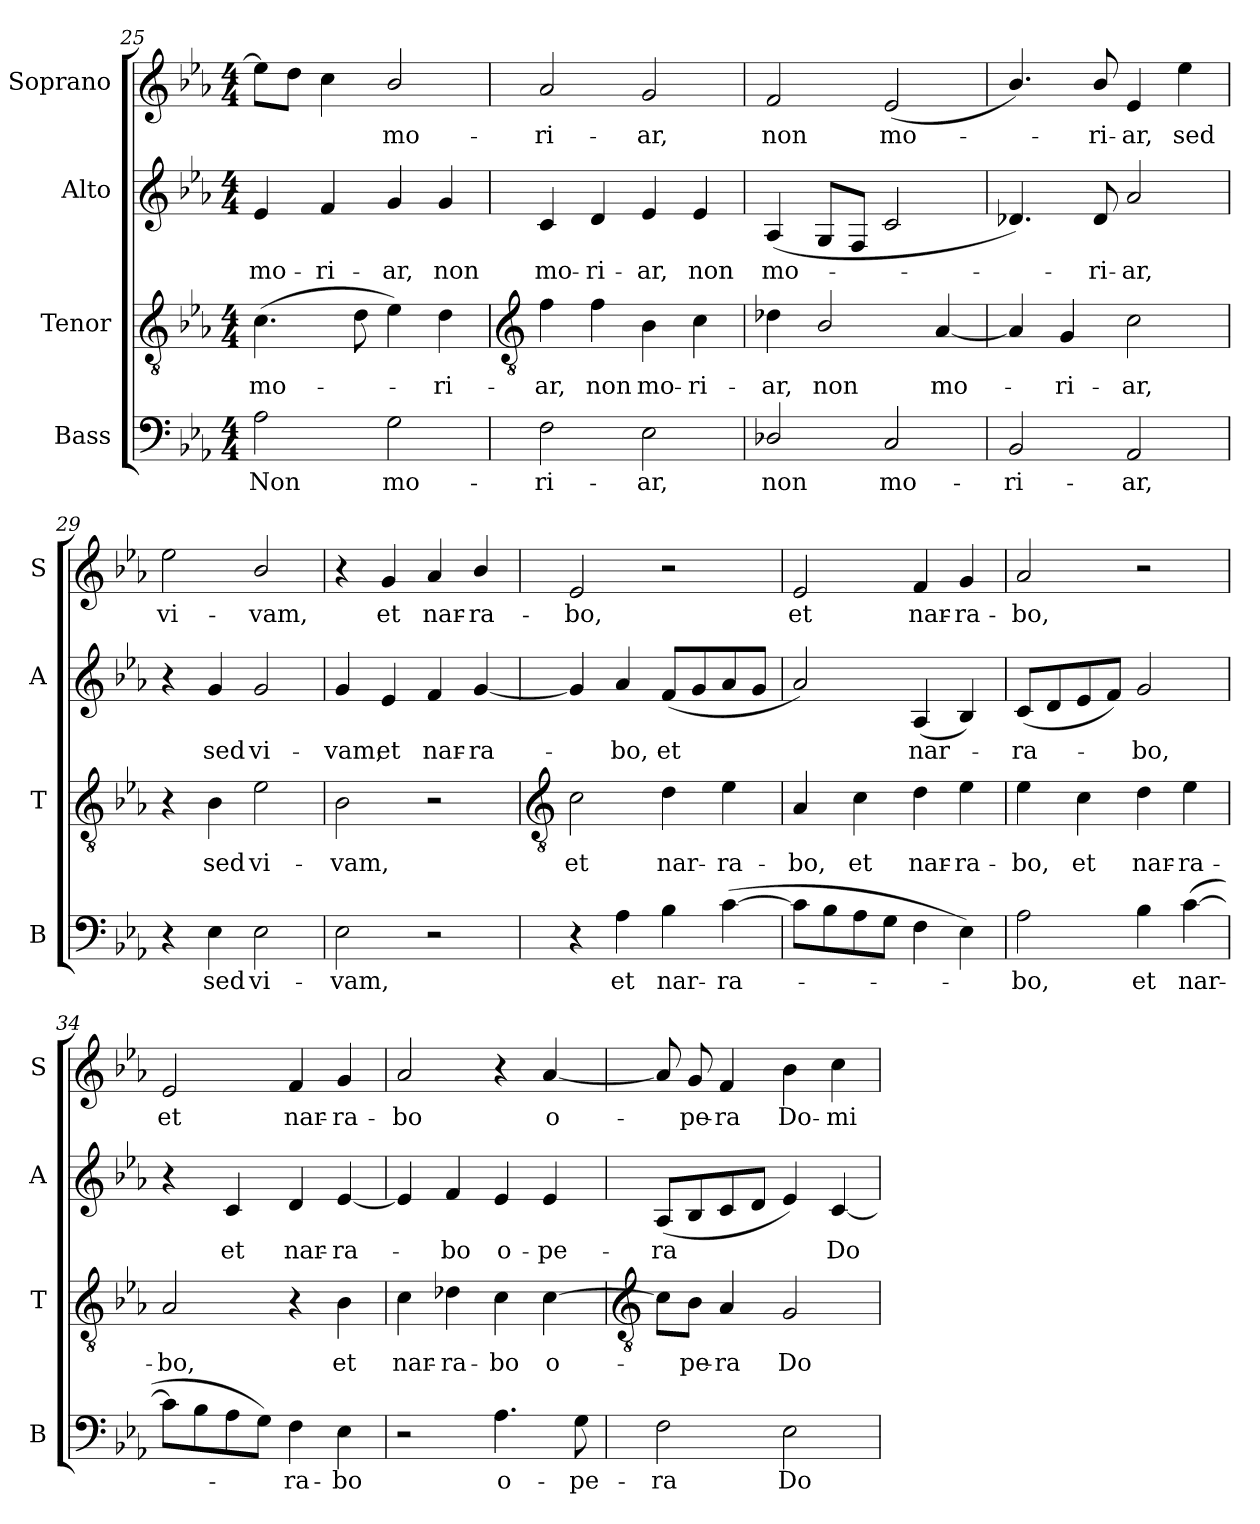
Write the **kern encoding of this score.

**kern	**text	**kern	**text	**kern	**text	**kern	**text
*part4	*part4	*part3	*part3	*part2	*part2	*part1	*part1
*staff4	*staff4	*staff3	*staff3	*staff2	*staff2	*staff1	*staff1
*I"Bass	*	*I"Tenor	*	*I"Alto	*	*I"Soprano	*
*I'B	*	*I'T	*	*I'A	*	*I'S	*
*clefF4	*	*clefGv2	*	*clefG2	*	*clefG2	*
*k[b-e-a-]	*	*k[b-e-a-]	*	*k[b-e-a-]	*	*k[b-e-a-]	*
*E-:	*	*E-:	*	*E-:	*	*E-:	*
*M4/4	*	*M4/4	*	*M4/4	*	*M4/4	*
=25	=25	=25	=25	=25	=25	=25	=25
!	!LO:LY:b	!	!LO:LY:b	!	!LO:LY:b	!	!
2A-	Non	(>4.c	mo-	4e-	mo-	8ee-L]	.
.	.	.	.	.	.	8ddJ	.
!	!	!	!	!	!LO:LY:b	!	!
.	.	.	.	4f	-ri-	4cc	.
.	.	8d	.	.	.	.	.
!	!LO:LY:b	!	!	!	!LO:LY:b	!	!LO:LY:b
2G	mo-	4e-)	.	4g	-ar,	2b-/	mo-
!	!	!	!LO:LY:b	!	!LO:LY:b	!	!
.	.	4d	ri-	4g	non	.	.
!!LO:LB:g=z
=26	=26	=26	=26	=26	=26	=26	=26
*	*	*clefGv2	*	*	*	*	*
!	!LO:LY:b	!	!LO:LY:b	!	!LO:LY:b	!	!LO:LY:b
2F	-ri-	4f	-ar,	4c	mo-	2a-	-ri-
!	!	!	!LO:LY:b	!	!LO:LY:b	!	!
.	.	4f	non	4d	-ri-	.	.
!	!LO:LY:b	!	!LO:LY:b	!	!LO:LY:b	!	!LO:LY:b
2E-	-ar,	4B-	mo-	4e-	-ar,	2g	-ar,
!	!	!	!LO:LY:b	!	!LO:LY:b	!	!
.	.	4c	-ri-	4e-	non	.	.
=27	=27	=27	=27	=27	=27	=27	=27
!	!LO:LY:b	!	!LO:LY:b	!	!LO:LY:b	!	!LO:LY:b
2D-X/	non	4d-X	-ar,	(<4A-	mo-	2f	non
!	!	!	!LO:LY:b	!	!	!	!
.	.	2B-/	non	8GL	.	.	.
.	.	.	.	8FJ	.	.	.
!	!LO:LY:b	!	!	!	!	!	!LO:LY:b
2C	mo-	.	.	2c	.	(<2e-	mo-
!	!	!	!LO:LY:b	!	!	!	!
.	.	[4A-	mo-	.	.	.	.
=28	=28	=28	=28	=28	=28	=28	=28
!	!LO:LY:b	!	!	!	!	!	!
2BB-	-ri-	4A-]	.	4.d-X)	.	4.b-/)	.
!	!	!	!LO:LY:b	!	!	!	!
.	.	4G	ri-	.	.	.	.
!	!	!	!	!	!LO:LY:b	!	!LO:LY:b
.	.	.	.	8d-	ri-	8b-/	ri-
!	!LO:LY:b	!	!LO:LY:b	!	!LO:LY:b	!	!LO:LY:b
2AA-	-ar,	2c	-ar,	2a-	-ar,	4e-	-ar,
!	!	!	!	!	!	!	!LO:LY:b
.	.	.	.	.	.	4ee-	sed
=29	=29	=29	=29	=29	=29	=29	=29
!	!	!	!	!	!	!	!LO:LY:b
4r	.	4r	.	4r	.	2ee-	vi-
!	!LO:LY:b	!	!LO:LY:b	!	!LO:LY:b	!	!
4E-	sed	4B-	sed	4g	sed	.	.
!	!LO:LY:b	!	!LO:LY:b	!	!LO:LY:b	!	!LO:LY:b
2E-	vi-	2e-	vi-	2g	vi-	2b-/	-vam,
=30	=30	=30	=30	=30	=30	=30	=30
!	!LO:LY:b	!	!LO:LY:b	!	!LO:LY:b	!	!
2E-	-vam,	2B-	-vam,	4g	-vam,	4r	.
!	!	!	!	!	!LO:LY:b	!	!LO:LY:b
.	.	.	.	4e-	et	4g	et
!	!	!	!	!	!LO:LY:b	!	!LO:LY:b
2r	.	2r	.	4f	nar-	4a-	nar-
!	!	!	!	!	!LO:LY:b	!	!LO:LY:b
.	.	.	.	[4g	-ra-	4b-/	-ra-
!!LO:LB:g=z
=31	=31	=31	=31	=31	=31	=31	=31
*	*	*clefGv2	*	*	*	*	*
!	!	!	!LO:LY:b	!	!	!	!LO:LY:b
4r	.	2c	et	4g]	.	2e-	-bo,
!	!LO:LY:b	!	!	!	!LO:LY:b	!	!
4A-	et	.	.	4a-	bo,	.	.
!	!LO:LY:b	!	!LO:LY:b	!	!LO:LY:b	!	!
4B-	nar-	4d	nar-	(<8fL	et	2r	.
.	.	.	.	8g	.	.	.
!	!LO:LY:b	!	!LO:LY:b	!	!	!	!
(>[4c	-ra-	4e-	-ra-	8a-	.	.	.
.	.	.	.	8gJ	.	.	.
=32	=32	=32	=32	=32	=32	=32	=32
!	!	!	!LO:LY:b	!	!	!	!LO:LY:b
8cL]	.	4A-	-bo,	2a-)	.	2e-	et
8B-	.	.	.	.	.	.	.
!	!	!	!LO:LY:b	!	!	!	!
8A-	.	4c	et	.	.	.	.
8GJ	.	.	.	.	.	.	.
!	!	!	!LO:LY:b	!	!LO:LY:b	!	!LO:LY:b
4F	.	4d	nar-	(<4A-	nar-	4f	nar-
!	!	!	!LO:LY:b	!	!	!	!LO:LY:b
4E-)	.	4e-	-ra-	4B-)	.	4g	-ra-
=33	=33	=33	=33	=33	=33	=33	=33
!	!LO:LY:b	!	!LO:LY:b	!	!LO:LY:b	!	!LO:LY:b
2A-	bo,	4e-	-bo,	(<8cL	ra-	2a-	-bo,
.	.	.	.	8d	.	.	.
!	!	!	!LO:LY:b	!	!	!	!
.	.	4c	et	8e-	.	.	.
.	.	.	.	8fJ)	.	.	.
!	!LO:LY:b	!	!LO:LY:b	!	!LO:LY:b	!	!
4B-	et	4d	nar-	2g	bo,	2r	.
!	!LO:LY:b	!	!LO:LY:b	!	!	!	!
(>[4c	nar-	4e-	-ra-	.	.	.	.
=34	=34	=34	=34	=34	=34	=34	=34
!	!	!	!LO:LY:b	!	!	!	!LO:LY:b
8cL]	.	2A-	-bo,	4r	.	2e-	et
8B-	.	.	.	.	.	.	.
!	!	!	!	!	!LO:LY:b	!	!
8A-	.	.	.	4c	et	.	.
8GJ)	.	.	.	.	.	.	.
!	!LO:LY:b	!	!	!	!LO:LY:b	!	!LO:LY:b
4F	ra-	4r	.	4d	nar-	4f	nar-
!	!LO:LY:b	!	!LO:LY:b	!	!LO:LY:b	!	!LO:LY:b
4E-	-bo	4B-	et	[4e-	-ra-	4g	-ra-
=35	=35	=35	=35	=35	=35	=35	=35
!	!	!	!LO:LY:b	!	!	!	!LO:LY:b
2r	.	4c	nar-	4e-]	.	2a-	-bo
!	!	!	!LO:LY:b	!	!LO:LY:b	!	!
.	.	4d-X	-ra-	4f	bo	.	.
!	!LO:LY:b	!	!LO:LY:b	!	!LO:LY:b	!	!
4.A-	o-	4c	-bo	4e-	o-	4r	.
!	!	!	!LO:LY:b	!	!LO:LY:b	!	!LO:LY:b
.	.	[4c	o-	4e-	-pe-	[4a-	o-
!	!LO:LY:b	!	!	!	!	!	!
8G	-pe-	.	.	.	.	.	.
!!LO:LB:g=z
=36	=36	=36	=36	=36	=36	=36	=36
*	*	*clefGv2	*	*	*	*	*
!	!LO:LY:b	!	!	!	!LO:LY:b	!	!
2F	-ra	8c\L]	.	(<8A-L	-ra	8a-]	.
!	!	!	!LO:LY:b	!	!	!	!LO:LY:b
.	.	8B-\J	pe-	8B-	.	8g	pe-
!	!	!	!LO:LY:b	!	!	!	!LO:LY:b
.	.	4A-	-ra	8c	.	4f	-ra
.	.	.	.	8dJ	.	.	.
!	!LO:LY:b	!	!LO:LY:b	!	!	!	!LO:LY:b
2E-	Do-	2G	Do-	4e-)	.	4b-	Do-
!	!	!	!	!	!LO:LY:b	!	!LO:LY:b
.	.	.	.	[4c	Do-	4cc	-mi-
=	=	=	=	=	=	=	=
*-	*-	*-	*-	*-	*-	*-	*-
